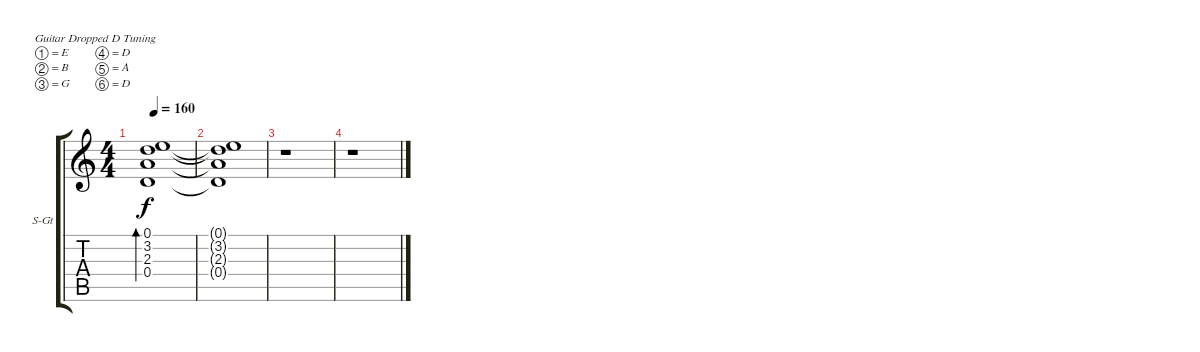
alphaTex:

\bracketExtendMode groupsimilarinstruments
\firstSystemTrackNameOrientation horizontal
\otherSystemsTrackNameOrientation horizontal
\track ("Acoustic Guitar" "S-Gt") {instrument acousticguitarsteel}
\staff {score tabs}
\tuning (E4 B3 G3 D3 A2 D2)
\ts (4 4)
\tempo 160
\clef g2
\ks c
(0.1 3.2 2.3 0.4).1{bd 240 dy f} |
(0.1{t} 3.2{t} 2.3{t} 0.4{t}).1 |
r.1 |
r.1
